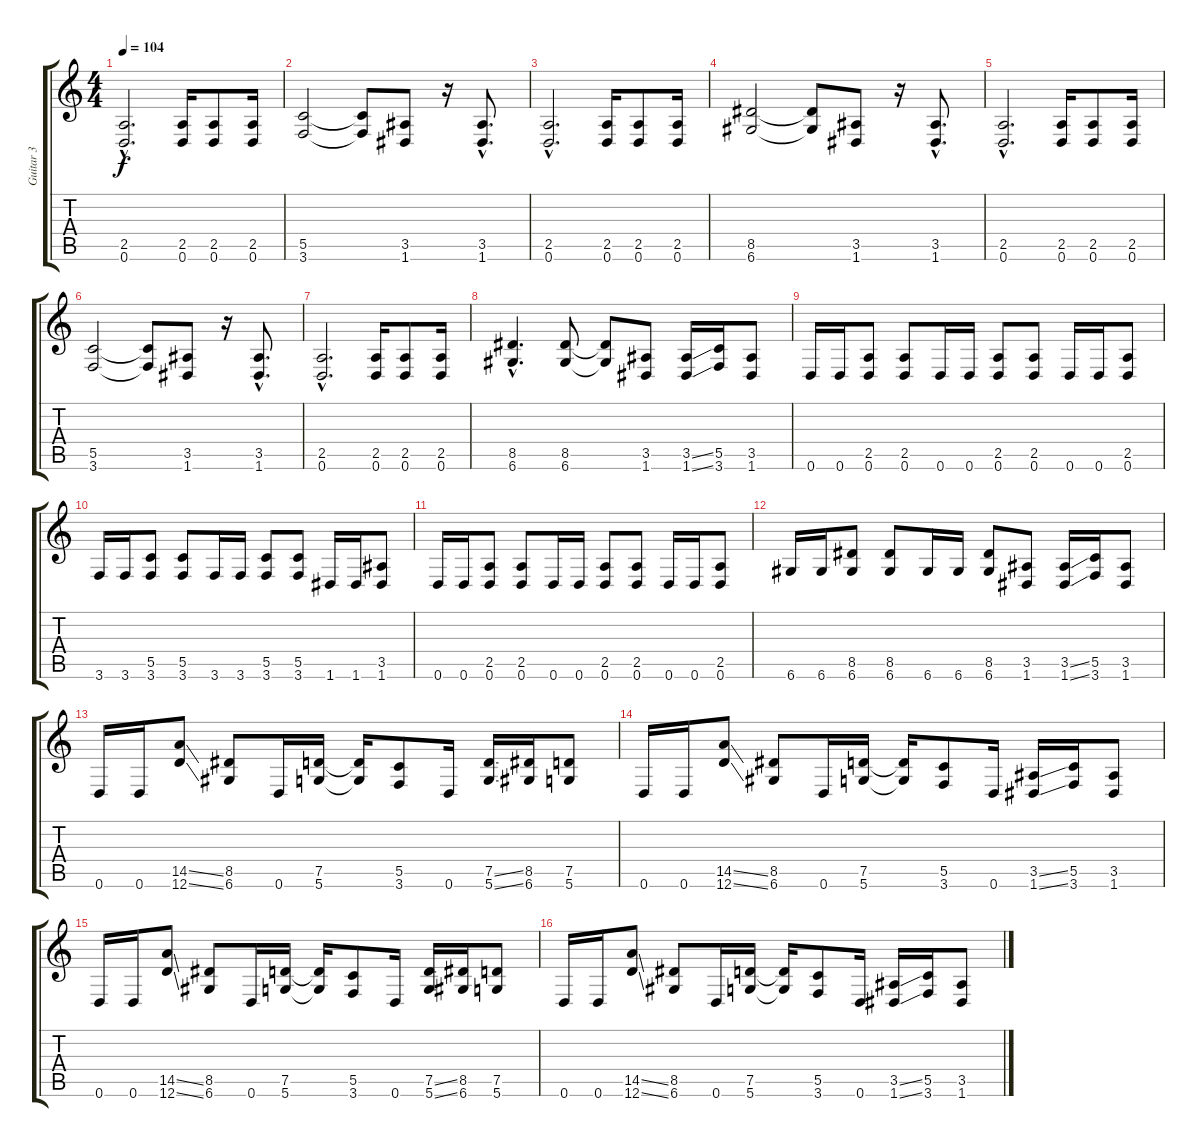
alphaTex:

\track ("Guitar 3" "Guitar 3") {instrument distortionguitar}
\staff {score tabs}
\tuning (D4 A3 F3 C3 G2 D2) {hide}
\ts (4 4)
\tempo 104
\clef g2
\ks c
(2.5{hac} 0.6{hac}).2{d dy f} (2.5 0.6).16 (2.5 0.6).8 (2.5 0.6).16 |
(5.5 3.6).2 (5.5{t} 3.6{t}).8 (3.5 1.6).8 r.16 (3.5{hac} 1.6{hac}).8{d} |
(2.5{hac} 0.6{hac}).2{d} (2.5 0.6).16 (2.5 0.6).8 (2.5 0.6).16 |
(8.5 6.6).2 (8.5{t} 6.6{t}).8 (3.5 1.6).8 r.16 (3.5{hac} 1.6{hac}).8{d} |
(2.5{hac} 0.6{hac}).2{d} (2.5 0.6).16 (2.5 0.6).8 (2.5 0.6).16 |
(5.5 3.6).2 (5.5{t} 3.6{t}).8 (3.5 1.6).8 r.16 (3.5{hac} 1.6{hac}).8{d} |
(2.5{hac} 0.6{hac}).2{d} (2.5 0.6).16 (2.5 0.6).8 (2.5 0.6).16 |
(8.5{hac} 6.6{hac}).4{d} (8.5 6.6).8 (8.5{t} 6.6{t}).8 (3.5 1.6).8 (3.5{ss} 1.6{ss}).16 (5.5 3.6).16 (3.5 1.6).8 |
0.6.16 0.6.16 (2.5 0.6).8 (2.5 0.6).8 0.6.16 0.6.16 (2.5 0.6).8 (2.5 0.6).8 0.6.16 0.6.16 (2.5 0.6).8 |
3.6.16 3.6.16 (5.5 3.6).8 (5.5 3.6).8 3.6.16 3.6.16 (5.5 3.6).8 (5.5 3.6).8 1.6.16 1.6.16 (3.5 1.6).8 |
0.6.16 0.6.16 (2.5 0.6).8 (2.5 0.6).8 0.6.16 0.6.16 (2.5 0.6).8 (2.5 0.6).8 0.6.16 0.6.16 (2.5 0.6).8 |
6.6.16 6.6.16 (8.5 6.6).8 (8.5 6.6).8 6.6.16 6.6.16 (8.5 6.6).8 (3.5 1.6).8 (3.5{ss} 1.6{ss}).16 (5.5 3.6).16 (3.5 1.6).8 |
0.6.16 0.6.16 (14.5{ss} 12.6{ss}).8 (8.5 6.6).8 0.6.16 (7.5 5.6).16 (7.5{t} 5.6{t}).16 (5.5 3.6).8 0.6.16 (7.5{ss} 5.6{ss}).16 (8.5 6.6).16 (7.5 5.6).8 |
0.6.16 0.6.16 (14.5{ss} 12.6{ss}).8 (8.5 6.6).8 0.6.16 (7.5 5.6).16 (7.5{t} 5.6{t}).16 (5.5 3.6).8 0.6.16 (3.5{ss} 1.6{ss}).16 (5.5 3.6).16 (3.5 1.6).8 |
0.6.16 0.6.16 (14.5{ss} 12.6{ss}).8 (8.5 6.6).8 0.6.16 (7.5 5.6).16 (7.5{t} 5.6{t}).16 (5.5 3.6).8 0.6.16 (7.5{ss} 5.6{ss}).16 (8.5 6.6).16 (7.5 5.6).8 |
0.6.16 0.6.16 (14.5{ss} 12.6{ss}).8 (8.5 6.6).8 0.6.16 (7.5 5.6).16 (7.5{t} 5.6{t}).16 (5.5 3.6).8 0.6.16 (3.5{ss} 1.6{ss}).16 (5.5 3.6).16 (3.5 1.6).8
